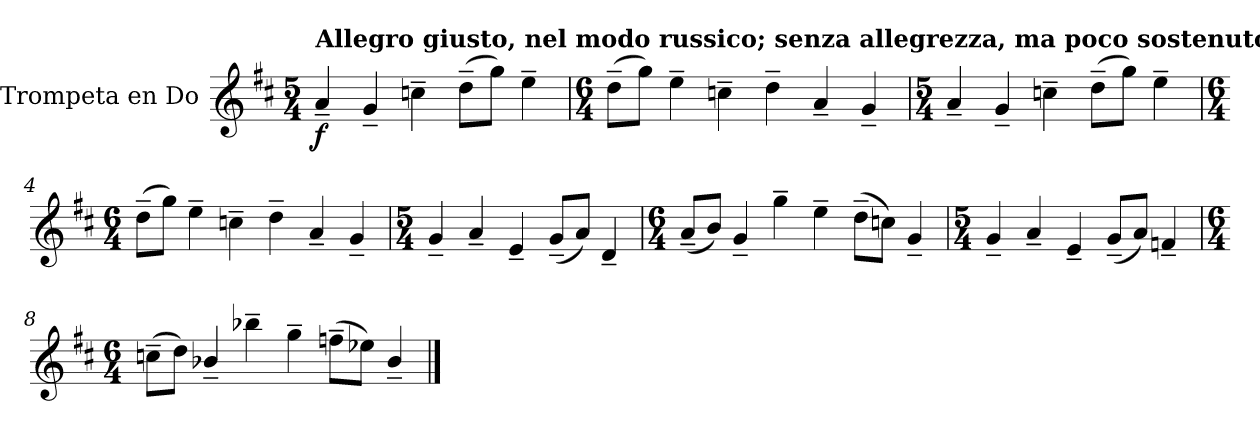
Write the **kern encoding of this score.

**kern	**dynam
*part1	*part1
*staff1	*staff1
*I"Trompeta en Do	*
*I'Tpt. Do	*
*clefG2	*
*ITrd1c2	*
*k[]	*
*M5/4	*
=1	=1
!LO:TX:a:B:t=Allegro giusto, nel modo russico; senza allegrezza, ma poco sostenuto.	!
!	!LO:DY:b
4g~/	f
4f~/	.
4b-X~\	.
(8cc~\L	.
8ff\J)	.
4dd~\	.
=2	=2
*M6/4	*
(8cc~\L	.
8ff\J)	.
4dd~\	.
4b-X~\	.
4cc~\	.
4g~/	.
4f~/	.
=3	=3
*M5/4	*
4g~/	.
4f~/	.
4b-X~\	.
(8cc~\L	.
8ff\J)	.
4dd~\	.
=4	=4
*M6/4	*
(8cc~\L	.
8ff\J)	.
4dd~\	.
4b-X~\	.
4cc~\	.
4g~/	.
4f~/	.
!!LO:LB:g=z
=5	=5
*M5/4	*
4f~/	.
4g~/	.
4d~/	.
(8f~/L	.
8g/J)	.
4c~/	.
=6	=6
*M6/4	*
(8g~/L	.
8a/J)	.
4f~/	.
4ff~\	.
4dd~\	.
(8cc~\L	.
8b-X\J)	.
4f~/	.
=7	=7
*M5/4	*
4f~/	.
4g~/	.
4d~/	.
(8f~/L	.
8g/J)	.
4e-X~/	.
=8	=8
*M6/4	*
(8b-X~\L	.
8cc\J)	.
4a-X~/	.
4aa-X~\	.
4ff~\	.
(8ee-X~\L	.
8dd-X\J)	.
4a-~/	.
==	==
*-	*-
